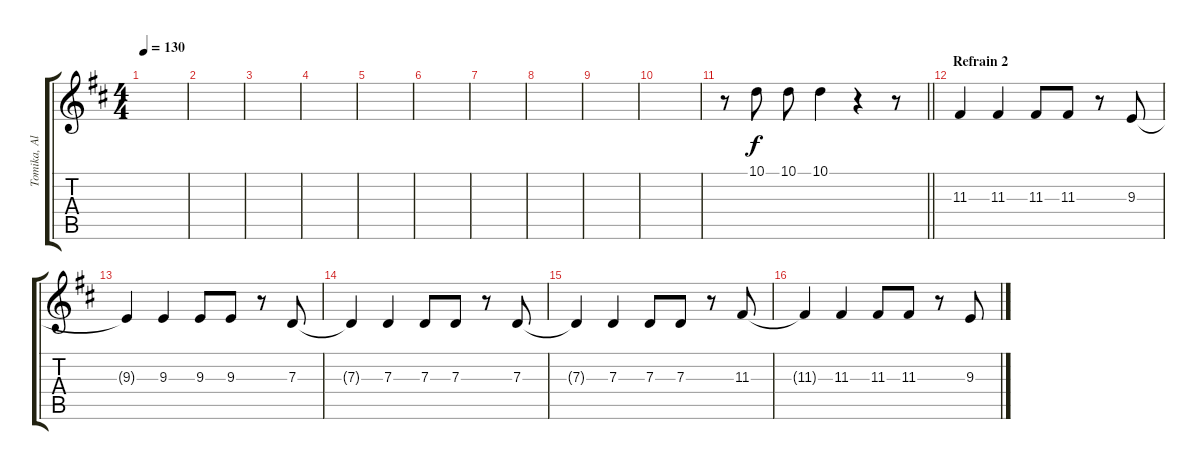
\track ("Tomika, Alicia, Martha (Backing Vocals)" "Tomika, Al") {instrument violin}
\staff {score tabs}
\tuning (E4 B3 G3 D3 A2 E2) {hide}
\ts (4 4)
\tempo 130
\clef g2
\ks d
|
|
|
|
|
|
|
|
|
|
\barLineRight lightlight
r.8 10.1.8{dy f} 10.1.8 10.1.4 r.4 r.8 |
\section ("" "Refrain 2")
11.3.4 11.3.4 11.3.8 11.3.8 r.8 9.3.8 |
9.3{t}.4 9.3.4 9.3.8 9.3.8 r.8 7.3.8 |
7.3{t}.4 7.3.4 7.3.8 7.3.8 r.8 7.3.8 |
7.3{t}.4 7.3.4 7.3.8 7.3.8 r.8 11.3.8 |
11.3{t}.4 11.3.4 11.3.8 11.3.8 r.8 9.3.8
